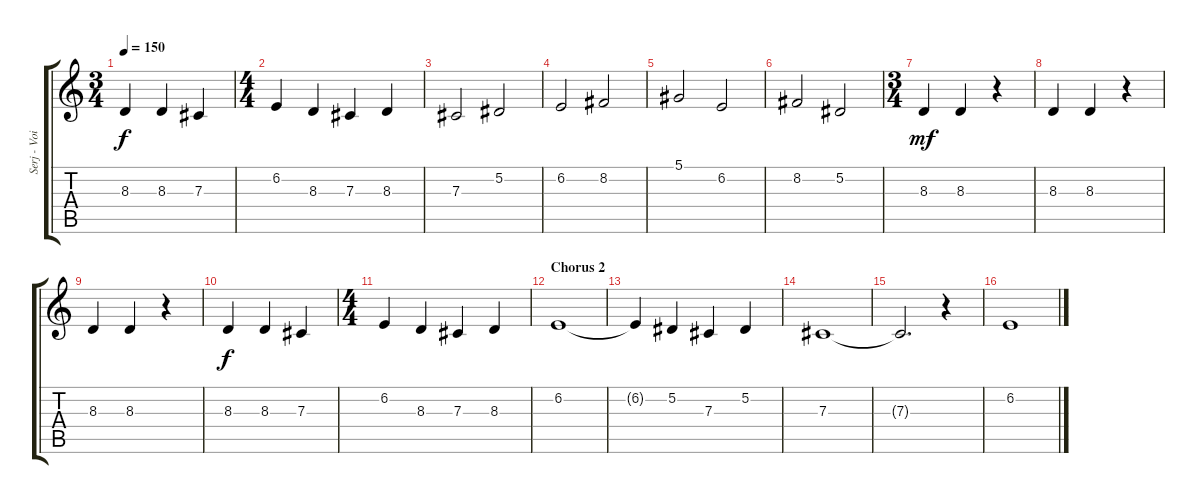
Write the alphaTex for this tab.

\track ("Serj - Voice" "Serj - Voi") {instrument synthvoice}
\staff {score tabs}
\tuning (Eb4 Bb3 Gb3 Db3 Ab2 Db2) {hide}
\ts (3 4)
\tempo 150
\clef g2
\ks c
8.3.4{dy f} 8.3.4 7.3.4 |
\ts (4 4)
6.2.4 8.3.4 7.3.4 8.3.4 |
7.3.2 5.2.2 |
6.2.2 8.2.2 |
5.1.2 6.2.2 |
8.2.2 5.2.2 |
\ts (3 4)
8.3.4{dy mf} 8.3.4 r.4 |
8.3.4 8.3.4 r.4 |
8.3.4 8.3.4 r.4 |
8.3.4{dy f} 8.3.4 7.3.4 |
\ts (4 4)
6.2.4 8.3.4 7.3.4 8.3.4 |
\section ("" "Chorus 2")
6.2.1 |
6.2{t}.4 5.2.4 7.3.4 5.2.4 |
7.3.1 |
7.3{t}.2{d} r.4 |
6.2.1
